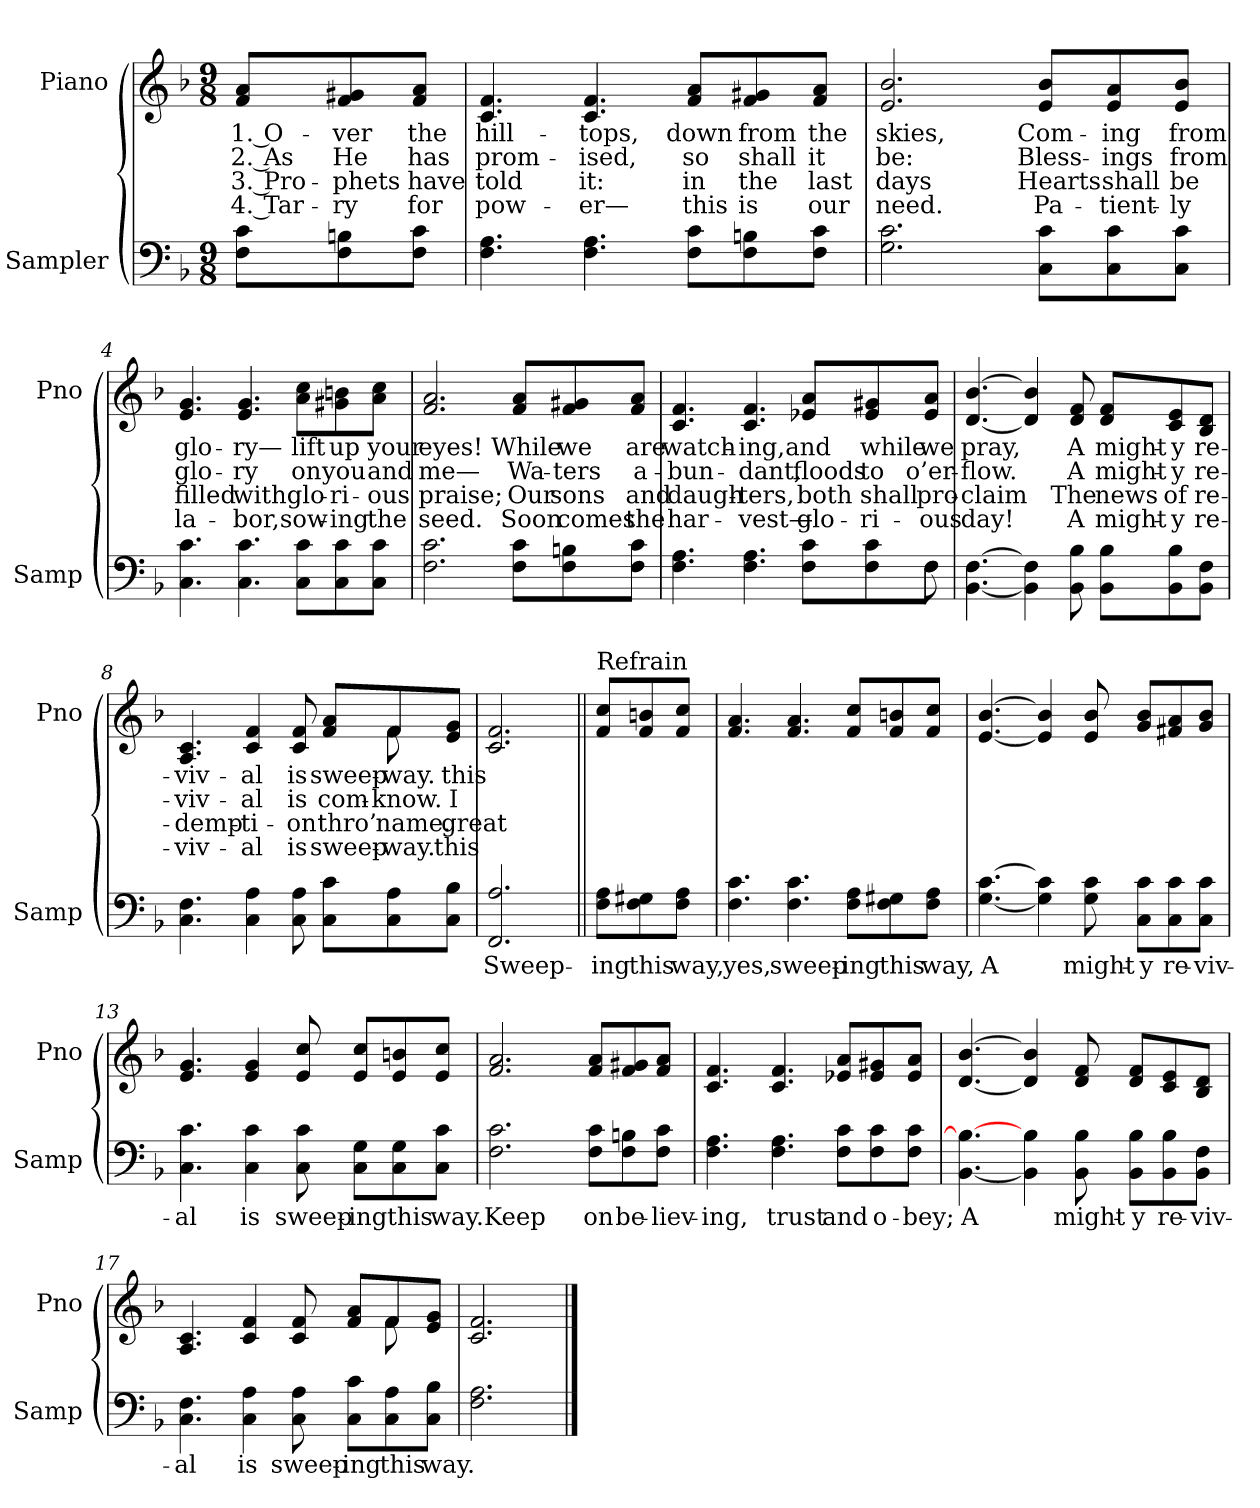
**kern	**text	**kern	**text	**text	**text	**text
*part2	*part2	*part1	*part1	*part1	*part1	*part1
*staff2	*staff2	*staff1	*staff1	*staff1	*staff1	*staff1
*I"Sampler	*	*I"Piano	*	*	*	*
*I'Samp	*	*I'Pno	*	*	*	*
*clefF4	*	*clefG2	*	*	*	*
*k[b-]	*	*k[b-]	*	*	*	*
*F:	*	*F:	*	*	*	*
*M9/8	*	*M9/8	*	*	*	*
=1	=1	=1	=1	=1	=1	=1
8F\ 8c\L	.	8f/ 8a/L	1. O-	2. As	3. Pro-	4. Tar-
8F\ 8Bn\	.	8f/ 8g#X/	-ver	He	-phets	-ry
8F\ 8c\J	.	8f/ 8a/J	the	has	have	for
=2	=2	=2	=2	=2	=2	=2
4.F 4.A	.	4.c 4.f	hill-	prom-	told	pow-
4.F 4.A	.	4.c 4.f	-tops,	-ised,	it:	-er—
8F\ 8c\L	.	8f/ 8a/L	down	so	in	this
8F\ 8Bn\	.	8f/ 8g#X/	from	shall	the	is
8F\ 8c\J	.	8f/ 8a/J	the	it	last	our
=3	=3	=3	=3	=3	=3	=3
2.G 2.c	.	2.e 2.b-	skies,	be:	days	need.
8C\ 8c\L	.	8e/ 8b-/L	Com-	Bless-	Hearts	Pa-
8C\ 8c\	.	8e/ 8a/	-ing	-ings	shall	-tient-
8C\ 8c\J	.	8e/ 8b-/J	from	from	be	-ly
=4	=4	=4	=4	=4	=4	=4
4.C 4.c	.	4.e 4.g	glo-	glo-	filled	la-
4.C 4.c	.	4.e 4.g	-ry—	-ry	with	-bor,
8C\ 8c\L	.	8a\ 8cc\L	lift	on	glo-	sow-
8C\ 8c\	.	8g#X\ 8bn\	up	you	-ri-	-ing
8C\ 8c\J	.	8a\ 8cc\J	your	and	-ous	the
=5	=5	=5	=5	=5	=5	=5
2.F 2.c	.	2.f 2.a	eyes!	me—	praise;	seed.
8F\ 8c\L	.	8f/ 8a/L	While	Wa-	Our	Soon
8F\ 8Bn\	.	8f/ 8g#X/	we	-ters	sons	comes
8F\ 8c\J	.	8f/ 8a/J	are	a-	and	the
=6	=6	=6	=6	=6	=6	=6
*^	*	*	*	*	*	*
4.F 4.A	1ryy	.	4.c 4.f	watch-	-bun-	daugh-	har-
4.F 4.A	.	.	4.c 4.f	-ing,	-dant,	-ters,	-vest—
8F\ 8c\L	.	.	8e-X/ 8a/L	and	floods	both	glo-
8F\ 8c\	.	.	8e-/ 8g#X/	while	to	shall	-ri-
8F\J	8F	.	8e-/ 8a/J	we	o’er-	pro-	-ous
*v	*v	*	*	*	*	*	*
=7	=7	=7	=7	=7	=7	=7
[4.BB- [4.F	.	[4.d [4.b-	pray,	-flow.	-claim	day!
4BB-] 4F]	.	4d] 4b-]	.	.	.	.
8BB- 8B-	.	8d 8f	A	A	The	A
8BB-\ 8B-\L	.	8d/ 8f/L	might-	might-	news	might-
8BB-\ 8B-\	.	8c/ 8e/	-y	-y	of	-y
8BB-\ 8F\J	.	8B-/ 8d/J	re-	re-	re-	re-
=8	=8	=8	=8	=8	=8	=8
*	*	*^	*	*	*	*
4.C 4.F	.	4.A 4.c	2..ryy	-viv-	-viv-	-demp-	-viv-
4C 4A	.	4c 4f	.	-al	-al	-ti-	-al
8C 8A	.	8c 8f	.	is	is	-on	is
8C\ 8c\L	.	8f/ 8a/L	.	sweep-	com-	thro’	sweep-
8C\ 8A\	.	8f/	8f	way.	know.	name.	way.
8C\ 8B-\J	.	8e/ 8g/J	8ryy	this	I	great	this
*	*	*v	*v	*	*	*	*
=9	=9	=9	=9	=9	=9	=9
2.FF 2.A	Sweep-	2.c 2.f	.	.	.	.
=10||	=10||	=10||	=10||	=10||	=10||	=10||
!	!	!LO:TX:t=Refrain	!	!	!	!
8F\ 8A\L	-ing	8f/ 8cc/L	.	.	.	.
8F\ 8G#X\	this	8f/ 8bn/	.	.	.	.
8F\ 8A\J	way,	8f/ 8cc/J	.	.	.	.
=11	=11	=11	=11	=11	=11	=11
4.F 4.c	yes,	4.f 4.a	.	.	.	.
4.F 4.c	sweep-	4.f 4.a	.	.	.	.
8F\ 8A\L	-ing	8f/ 8cc/L	.	.	.	.
8F\ 8G#X\	this	8f/ 8bn/	.	.	.	.
8F\ 8A\J	way,	8f/ 8cc/J	.	.	.	.
=12	=12	=12	=12	=12	=12	=12
[4.G [4.c	A	[4.e [4.b-	.	.	.	.
4G] 4c]	.	4e] 4b-]	.	.	.	.
8G 8c	might-	8e 8b-	.	.	.	.
8C\ 8c\L	-y	8g/ 8b-/L	.	.	.	.
8C\ 8c\	re-	8f#X/ 8a/	.	.	.	.
8C\ 8c\J	-viv-	8g/ 8b-/J	.	.	.	.
=13	=13	=13	=13	=13	=13	=13
4.C 4.c	-al	4.e 4.g	.	.	.	.
4C 4c	is	4e 4g	.	.	.	.
8C 8c	sweep-	8e 8cc	.	.	.	.
8C\ 8G\L	-ing	8e/ 8cc/L	.	.	.	.
8C\ 8G\	this	8e/ 8bn/	.	.	.	.
8C\ 8c\J	way.	8e/ 8cc/J	.	.	.	.
=14	=14	=14	=14	=14	=14	=14
2.F 2.c	Keep	2.f 2.a	.	.	.	.
8F\ 8c\L	on	8f/ 8a/L	.	.	.	.
8F\ 8Bn\	be-	8f/ 8g#X/	.	.	.	.
8F\ 8c\J	-liev-	8f/ 8a/J	.	.	.	.
=15	=15	=15	=15	=15	=15	=15
4.F 4.A	-ing,	4.c 4.f	.	.	.	.
4.F 4.A	trust	4.c 4.f	.	.	.	.
8F\ 8c\L	and	8e-X/ 8a/L	.	.	.	.
8F\ 8c\	o-	8e-/ 8g#X/	.	.	.	.
8F\ 8c\J	-bey;	8e-/ 8a/J	.	.	.	.
=16	=16	=16	=16	=16	=16	=16
[4.BB- 4.B-_	A	[4.d [4.b-	.	.	.	.
4BB-] 4B-	.	4d] 4b-]	.	.	.	.
8BB- 8B-	might-	8d 8f	.	.	.	.
8BB-\ 8B-\L	-y	8d/ 8f/L	.	.	.	.
8BB-\ 8B-\	re-	8c/ 8e/	.	.	.	.
8BB-\ 8F\J	-viv-	8B-/ 8d/J	.	.	.	.
=17	=17	=17	=17	=17	=17	=17
*	*	*^	*	*	*	*
4.C 4.F	-al	4.A 4.c	2..ryy	.	.	.	.
4C 4A	is	4c 4f	.	.	.	.	.
8C 8A	sweep-	8c 8f	.	.	.	.	.
8C\ 8c\L	-ing	8f/ 8a/L	.	.	.	.	.
8C\ 8A\	this	8f/	8f	.	.	.	.
8C\ 8B-\J	way.	8e/ 8g/J	8ryy	.	.	.	.
*	*	*v	*v	*	*	*	*
=18	=18	=18	=18	=18	=18	=18
2.F 2.A	.	2.c 2.f	.	.	.	.
==	==	==	==	==	==	==
*-	*-	*-	*-	*-	*-	*-
